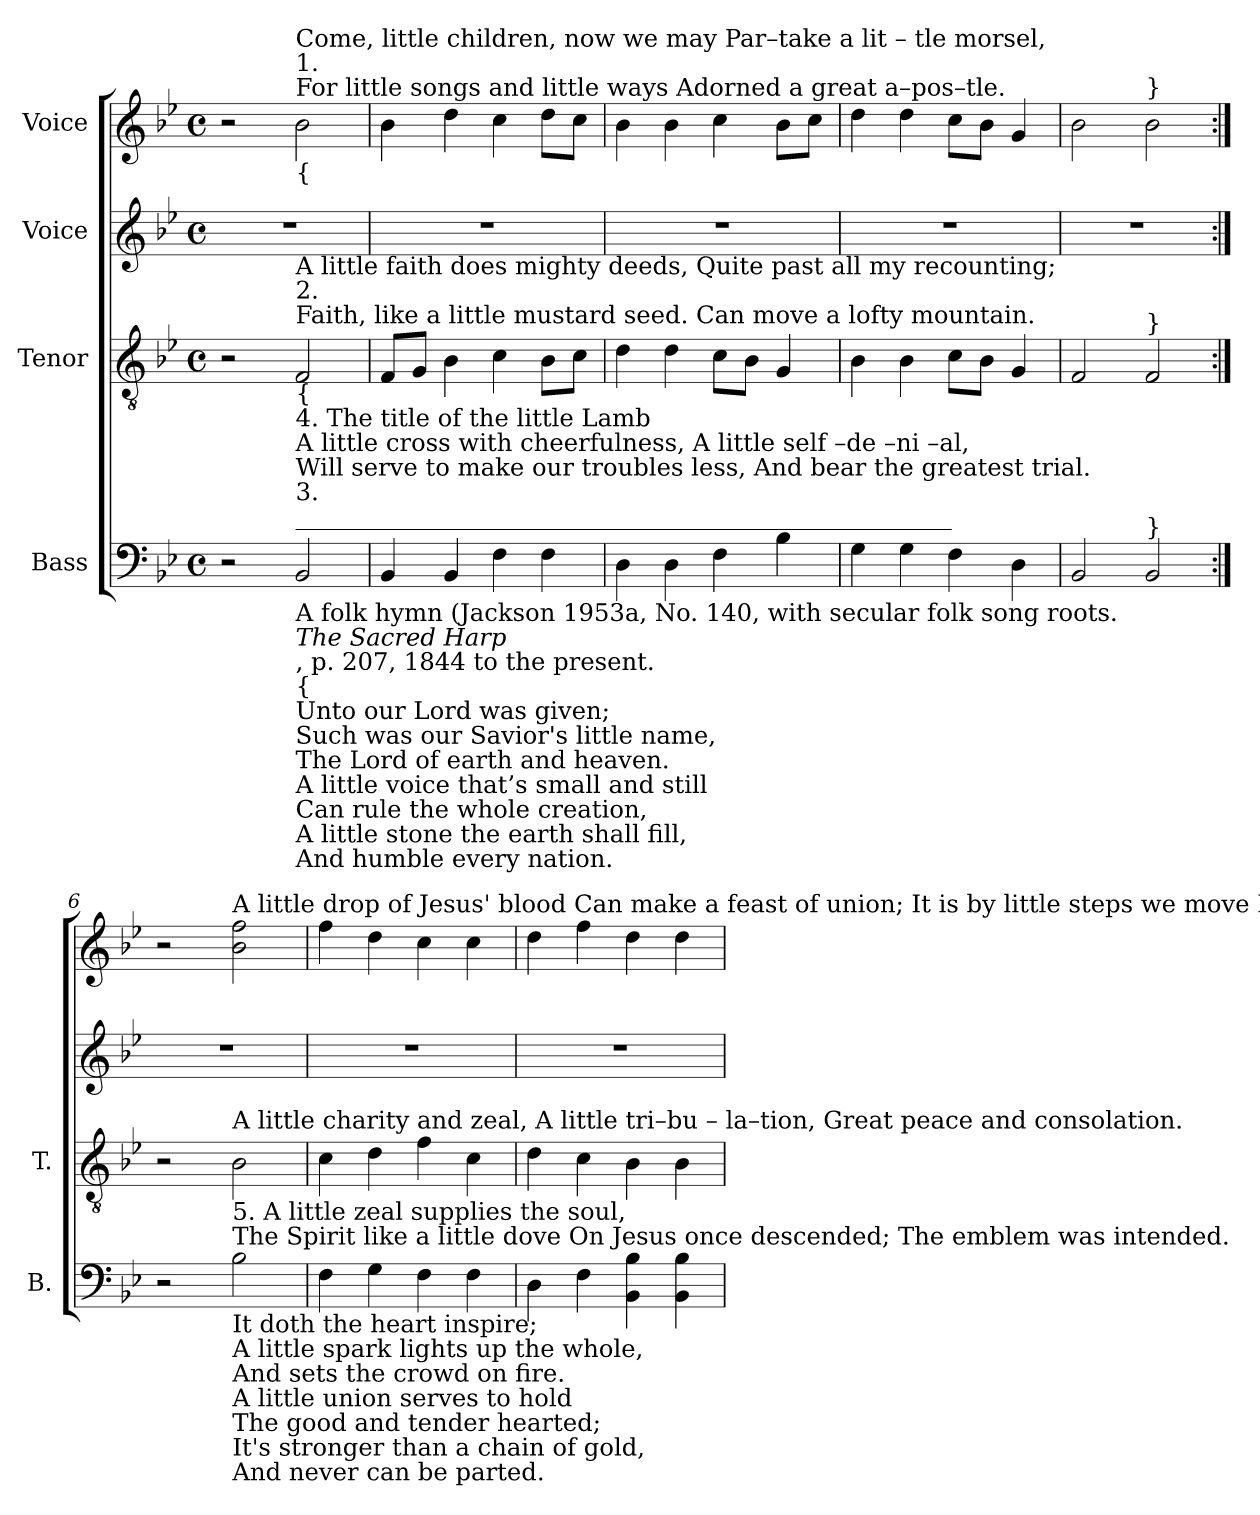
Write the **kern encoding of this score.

**kern	**kern	**kern	**kern
*part4	*part3	*part2	*part1
*staff4	*staff3	*staff2	*staff1
*I"Bass	*I"Tenor	*I"Voice	*I"Voice
*I'B.	*I'T.	*	*
*clefF4	*clefGv2	*clefG2	*clefG2
*k[b-e-]	*k[b-e-]	*k[b-e-]	*k[b-e-]
*M4/4	*M4/4	*M4/4	*M4/4
*met(c)	*met(c)	*met(c)	*met(c)
*MM140	*MM140	*MM140	*MM140
=1	=1	=1	=1
2r	2r	1r	2r
!	!	!	!LO:TX:a:t=For  little  songs  and  little ways  Adorned  a  great  a–pos–tle.
!	!	!	!LO:TX:a:t=1.
!	!	!	!LO:TX:b:t={
!	!	!	!LO:TX:a:t=Come, little children, now we may  Par–take  a  lit – tle  morsel,
!	!LO:TX:a:t=Faith, like a little mustard seed.    Can move  a lofty mountain.	!	!
!	!LO:TX:a:t=2.	!	!
!	!LO:TX:b:t={	!	!
!	!LO:TX:a:t=A little faith does mighty deeds, Quite past all my recounting;	!	!
!LO:TX:a:t=______________________________________________________	!	!	!
!LO:TX:b:t=A folk hymn (Jackson 1953a, No. 140, with secular folk song roots.	!	!	!
!LO:TX:b:i:t=The Sacred Harp	!	!	!
!LO:TX:b:t=, p. 207, 1844 to the present.	!	!	!
!LO:TX:a:t=3.	!	!	!
!LO:TX:b:t={	!	!	!
!LO:TX:a:t=Will serve to make our troubles less,  And bear the greatest trial.	!	!	!
!LO:TX:a:t=A little cross with cheerfulness,  A       little  self –de –ni –al,	!	!	!
!LO:TX:a:t=4. The title of the little Lamb	!	!	!
!LO:TX:b:t=Unto our Lord was given;	!	!	!
!LO:TX:b:t=Such was our Savior's little name,	!	!	!
!LO:TX:b:t=The Lord of earth and heaven.	!	!	!
!LO:TX:b:t=A little voice that’s small and still	!	!	!
!LO:TX:b:t=Can rule the whole creation,	!	!	!
!LO:TX:b:t=A little stone the earth shall fill,	!	!	!
!LO:TX:b:t=And humble every nation.	!	!	!
2BB-!/	2F!/	.	2b-!\
=2	=2	=2	=2
4BB-!/	8F!/L	1r	4b-!\
.	8G!/J	.	.
4BB-!/	4B-!\	.	4dd!\
4F!\	4c!\	.	4cc!\
4F!\	8B-!\L	.	8dd!\L
.	8c!\J	.	8cc!\J
=3	=3	=3	=3
4D!\	4d!\	1r	4b-!\
4D!\	4d!\	.	4b-!\
4F!\	8c!\L	.	4cc!\
.	8B-!\J	.	.
4B-!\	4G!/	.	8b-!\L
.	.	.	8cc!\J
=4	=4	=4	=4
4G!\	4B-!\	1r	4dd!\
4G!\	4B-!\	.	4dd!\
4F!\	8c!\L	.	8cc!\L
.	8B-!\J	.	8b-!\J
4D!\	4G!/	.	4g!/
=5	=5	=5	=5
2BB-!/	2F!/	1r	2b-!\
!	!	!	!LO:TX:a:t=}
!	!LO:TX:a:t=}	!	!
!LO:TX:a:t=}	!	!	!
2BB-!/	2F!/	.	2b-!\
=6:|!	=6:|!	=6:|!	=6:|!
2r	2r	1r	2r
!	!	!	!LO:TX:a:t=A little drop of Jesus' blood  Can make a feast of union;  It is by little steps we move  Into a full communion.
!	!LO:TX:a:t=A little  charity and zeal,  A   little   tri–bu – la–tion,                                              Great peace and consolation.	!	!
!LO:TX:a:t=The Spirit like a little dove  On Jesus once descended;                                           The emblem was intended.	!	!	!
!LO:TX:a:t=5. A little zeal supplies the soul,	!	!	!
!LO:TX:b:t=It doth the heart inspire;	!	!	!
!LO:TX:b:t=A little spark lights up the whole,	!	!	!
!LO:TX:b:t=And sets the crowd on fire.	!	!	!
!LO:TX:b:t=A little union serves to hold	!	!	!
!LO:TX:b:t=The good and tender hearted;	!	!	!
!LO:TX:b:t=It's stronger than a chain of gold,	!	!	!
!LO:TX:b:t=And never can be parted.	!	!	!
2B-!\	2B-!\	.	2b-!\ 2ff!\
=7	=7	=7	=7
4F!\	4c!\	1r	4ff!\
4G!\	4d!\	.	4dd!\
4F!\	4f!\	.	4cc!\
4F!\	4c!\	.	4cc!\
=8	=8	=8	=8
4D!\	4d!\	1r	4dd!\
4F!\	4c!\	.	4ff!\
4BB-!\ 4B-!\	4B-!\	.	4dd!\
4BB-!\ 4B-!\	4B-!\	.	4dd!\
=	=	=	=
*-	*-	*-	*-
